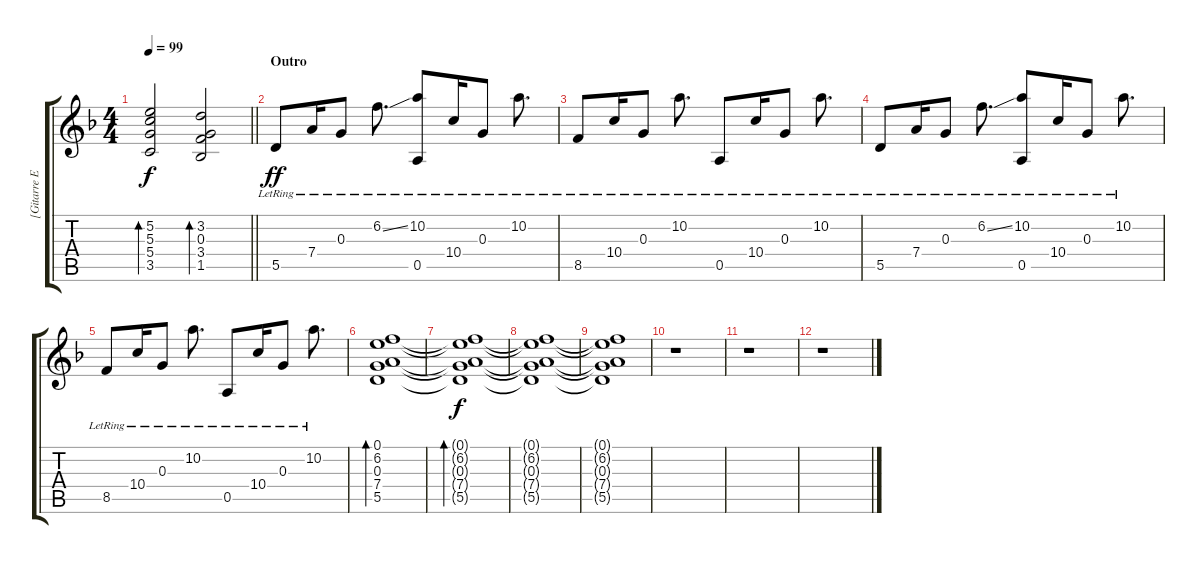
\track ("[Gitarre Effekt]" "[Gitarre E") {instrument electricguitarclean}
\staff {score tabs}
\tuning (E4 B3 G3 D3 A2 D2) {hide}
\ts (4 4)
\tempo 99
\clef g2
\barLineRight lightlight
\ks dminor
(5.2 5.3 5.4 3.5).2{bd 30 dy f} (3.2 0.3 3.4 1.5).2{bd 60} |
\section ("" "Outro")
5.5{lr}.8{dy ff volume 10 balance 8 instrument electricguitarclean} 7.4{lr}.16 0.3{lr}.8 6.2{ss lr}.8{d} (10.2{lr} 0.5{lr}).8 10.4{lr}.16 0.3{lr}.8 10.2{lr}.8{d} |
8.5{lr}.8 10.4{lr}.16 0.3{lr}.8 10.2{lr}.8{d} 0.5{lr}.8 10.4{lr}.16 0.3{lr}.8 10.2{lr}.8{d} |
5.5{lr}.8 7.4{lr}.16 0.3{lr}.8 6.2{ss lr}.8{d} (10.2{lr} 0.5{lr}).8 10.4{lr}.16 0.3{lr}.8 10.2{lr}.8{d} |
8.5{lr}.8 10.4{lr}.16 0.3{lr}.8 10.2{lr}.8{d} 0.5{lr}.8 10.4{lr}.16 0.3{lr}.8 10.2{lr}.8{d} |
(0.1 6.2 0.3 7.4 5.5).1{bd 120} |
(0.1{t} 6.2{t} 0.3{t} 7.4{t} 5.5{t}).1{bd 120 dy f} |
(0.1{t} 6.2{t} 0.3{t} 7.4{t} 5.5{t}).1 |
(0.1{t} 6.2{t} 0.3{t} 7.4{t} 5.5{t}).1 |
r.1 |
r.1 |
r.1
